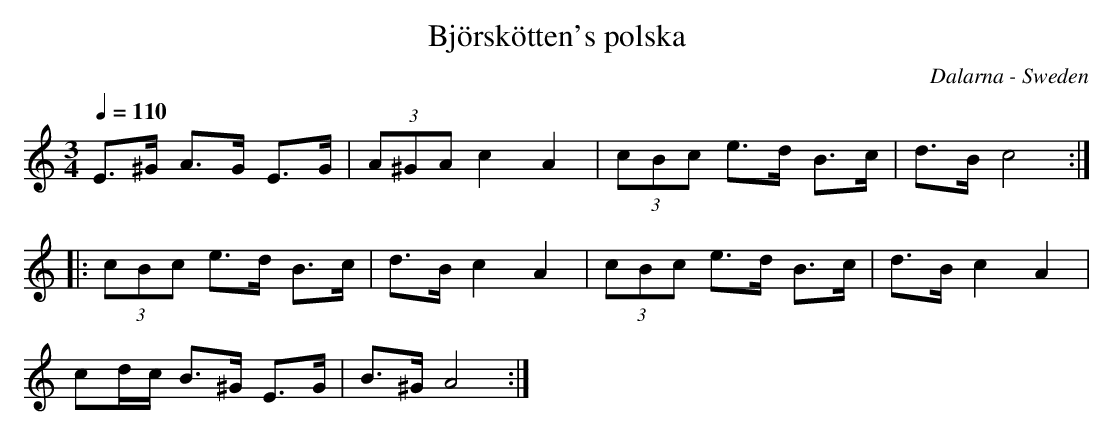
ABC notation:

X:1
T:Björskötten's polska
O:Dalarna - Sweden
M:3/4
L:1/8
Q:1/4=110
K:Am
E>^G A>G E>G |(3A^GA c2 A2 |(3cBc e>d B>c | d>B c4 ::
(3cBc e>d B>c | d>B c2 A2 |(3cBc e>d B>c |d>B c2 A2 |
cd/c/ B>^G E>G |B>^G A4 :|
